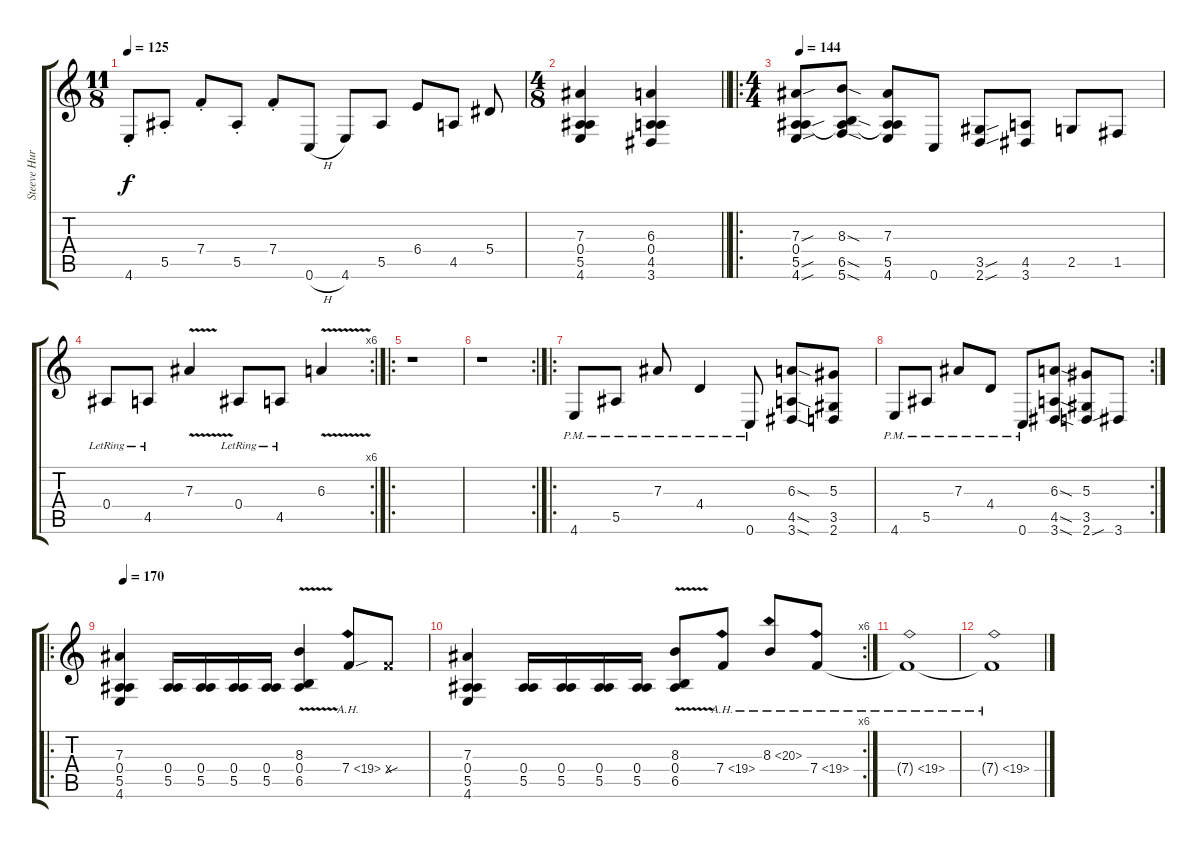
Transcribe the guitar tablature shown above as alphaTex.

\track ("Steeve Hurdle" "Steeve Hur") {instrument distortionguitar}
\staff {score tabs}
\tuning (C4 G3 Eb3 Bb2 F2 C2) {hide}
\ts (11 8)
\tempo 125
\clef g2
\ks c
4.6{st}.8{dy f} 5.5{st}.8 7.4{st}.8 5.5{st}.8 7.4{st}.8 0.6{h}.8 4.6.8 5.5.8 6.4.8 4.5.8 5.4.8 |
\ts (4 8)
\barLineRight lightlight
(7.3 0.4 5.5 4.6).4 (6.3 0.4 4.5 3.6).4 |
\ro
\ts (4 4)
\tempo 144
(7.3{sou} 0.4 5.5{sou} 4.6{sou}).8 (8.3{sod} 0.4{t} 6.5{sod} 5.6{sod}).8 (7.3 0.4{t} 5.5 4.6).8 0.6.8 (3.5{sou} 2.6{sou}).8 (4.5 3.6).8 2.5.8 1.5.8 |
\rc 6
0.4{lr}.8 4.5{lr}.8 7.3{v}.4 0.4{lr}.8 4.5{lr}.8 6.3{v}.4 |
\ro
r.1 |
\rc 2
r.1 |
\ro
4.6{pm}.8 5.5{pm}.8 7.3{pm}.8 4.4{pm}.4 0.6{pm}.8 (6.3{sod} 4.5{sod} 3.6{sod}).8 (5.3 3.5 2.6).8 |
\rc 2
4.6{pm}.8 5.5{pm}.8 7.3{pm}.8 4.4{pm}.8 0.6{pm}.8 (6.3{sod} 4.5{sod} 3.6{sod}).8 (5.3 3.5 2.6{sou}).8 3.6.8 |
\ro
\tempo 170
(7.3 0.4 5.5 4.6).4 (0.4 5.5).16 (0.4 5.5).16 (0.4 5.5).16 (0.4 5.5).16 (8.3{v} 0.4{v} 6.5{v}).4 7.4{ah 12 sou}.8 7.4{x}.8 |
\rc 6
(7.3 0.4 5.5 4.6).4 (0.4 5.5).16 (0.4 5.5).16 (0.4 5.5).16 (0.4 5.5).16 (8.3{v} 0.4{v} 6.5{v}).8 7.4{ah 12}.8 8.3{ah 12}.8 7.4{ah 12}.8 |
7.4{ah 12 t}.1 |
7.4{ah 12 t}.1
